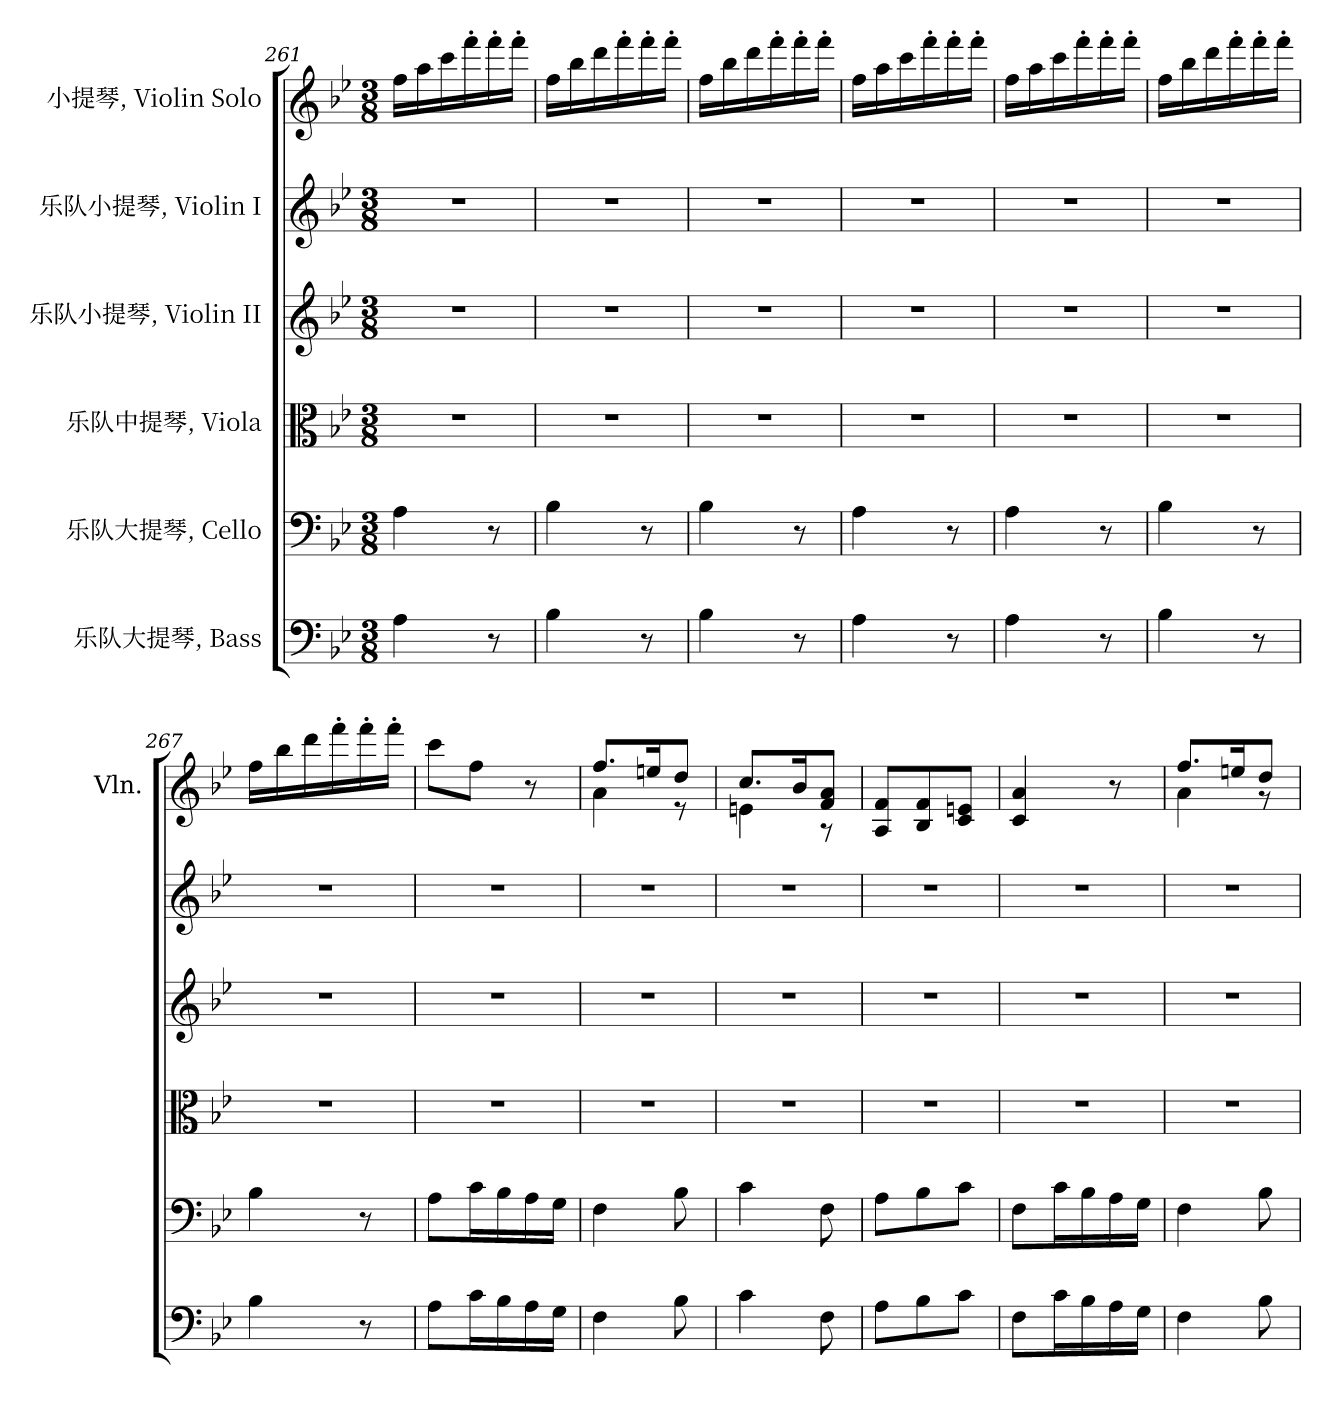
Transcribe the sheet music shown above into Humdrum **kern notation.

**kern	**kern	**kern	**kern	**kern	**kern
*part6	*part5	*part4	*part3	*part2	*part1
*staff6	*staff5	*staff4	*staff3	*staff2	*staff1
*I"乐队大提琴, Bass	*I"乐队大提琴, Cello	*I"乐队中提琴, Viola	*I"乐队小提琴, Violin II	*I"乐队小提琴, Violin I	*I"小提琴, Violin Solo
*	*	*	*	*	*I'Vln.
!!LO:PB:g=z
*clefF4	*clefF4	*clefC3	*clefG2	*clefG2	*clefG2
*k[b-e-]	*k[b-e-]	*k[b-e-]	*k[b-e-]	*k[b-e-]	*k[b-e-]
*M3/8	*M3/8	*M3/8	*M3/8	*M3/8	*M3/8
=261	=261	=261	=261	=261	=261
4A\	4A\	4.r	4.r	4.r	16ff\LL
.	.	.	.	.	16aa\
.	.	.	.	.	16ccc\
.	.	.	.	.	16fff'\
8r	8r	.	.	.	16fff'\
.	.	.	.	.	16fff'\JJ
=262	=262	=262	=262	=262	=262
4B-\	4B-\	4.r	4.r	4.r	16ff\LL
.	.	.	.	.	16bb-\
.	.	.	.	.	16ddd\
.	.	.	.	.	16fff'\
8r	8r	.	.	.	16fff'\
.	.	.	.	.	16fff'\JJ
=263	=263	=263	=263	=263	=263
4B-\	4B-\	4.r	4.r	4.r	16ff\LL
.	.	.	.	.	16bb-\
.	.	.	.	.	16ddd\
.	.	.	.	.	16fff'\
8r	8r	.	.	.	16fff'\
.	.	.	.	.	16fff'\JJ
=264	=264	=264	=264	=264	=264
4A\	4A\	4.r	4.r	4.r	16ff\LL
.	.	.	.	.	16aa\
.	.	.	.	.	16ccc\
.	.	.	.	.	16fff'\
8r	8r	.	.	.	16fff'\
.	.	.	.	.	16fff'\JJ
=265	=265	=265	=265	=265	=265
4A\	4A\	4.r	4.r	4.r	16ff\LL
.	.	.	.	.	16aa\
.	.	.	.	.	16ccc\
.	.	.	.	.	16fff'\
8r	8r	.	.	.	16fff'\
.	.	.	.	.	16fff'\JJ
!!LO:LB:g=z
=266	=266	=266	=266	=266	=266
4B-\	4B-\	4.r	4.r	4.r	16ff\LL
.	.	.	.	.	16bb-\
.	.	.	.	.	16ddd\
.	.	.	.	.	16fff'\
8r	8r	.	.	.	16fff'\
.	.	.	.	.	16fff'\JJ
=267	=267	=267	=267	=267	=267
4B-\	4B-\	4.r	4.r	4.r	16ff\LL
.	.	.	.	.	16bb-\
.	.	.	.	.	16ddd\
.	.	.	.	.	16fff'\
8r	8r	.	.	.	16fff'\
.	.	.	.	.	16fff'\JJ
=268	=268	=268	=268	=268	=268
8A\L	8A\L	4.r	4.r	4.r	8ccc\L
16c\L	16c\L	.	.	.	8ff\J
16B-\	16B-\	.	.	.	.
16A\	16A\	.	.	.	8r
16G\JJ	16G\JJ	.	.	.	.
=269	=269	=269	=269	=269	=269
*	*	*	*	*	*^
4F\	4F\	4.r	4.r	4.r	8.ff/L	4a\
.	.	.	.	.	16een/K	.
8B-\	8B-\	.	.	.	8dd/J	8r
=270	=270	=270	=270	=270	=270	=270
4c\	4c\	4.r	4.r	4.r	8.cc/L	4en\
.	.	.	.	.	16b-/K	.
8F\	8F\	.	.	.	8f/ 8a/J	8r
*	*	*	*	*	*v	*v
=271	=271	=271	=271	=271	=271
8A\L	8A\L	4.r	4.r	4.r	8A/ 8f/L
8B-\	8B-\	.	.	.	8B-/ 8f/
8c\J	8c\J	.	.	.	8c/ 8en/J
!!LO:PB:g=z
=272	=272	=272	=272	=272	=272
8F\L	8F\L	4.r	4.r	4.r	4c/ 4a/
16c\L	16c\L	.	.	.	.
16B-\	16B-\	.	.	.	.
16A\	16A\	.	.	.	8r
16G\JJ	16G\JJ	.	.	.	.
=273	=273	=273	=273	=273	=273
*	*	*	*	*	*^
4F\	4F\	4.r	4.r	4.r	8.ff/L	4a\
.	.	.	.	.	16een/K	.
8B-\	8B-\	.	.	.	8dd/J	8r
*	*	*	*	*	*v	*v
=	=	=	=	=	=
*-	*-	*-	*-	*-	*-
